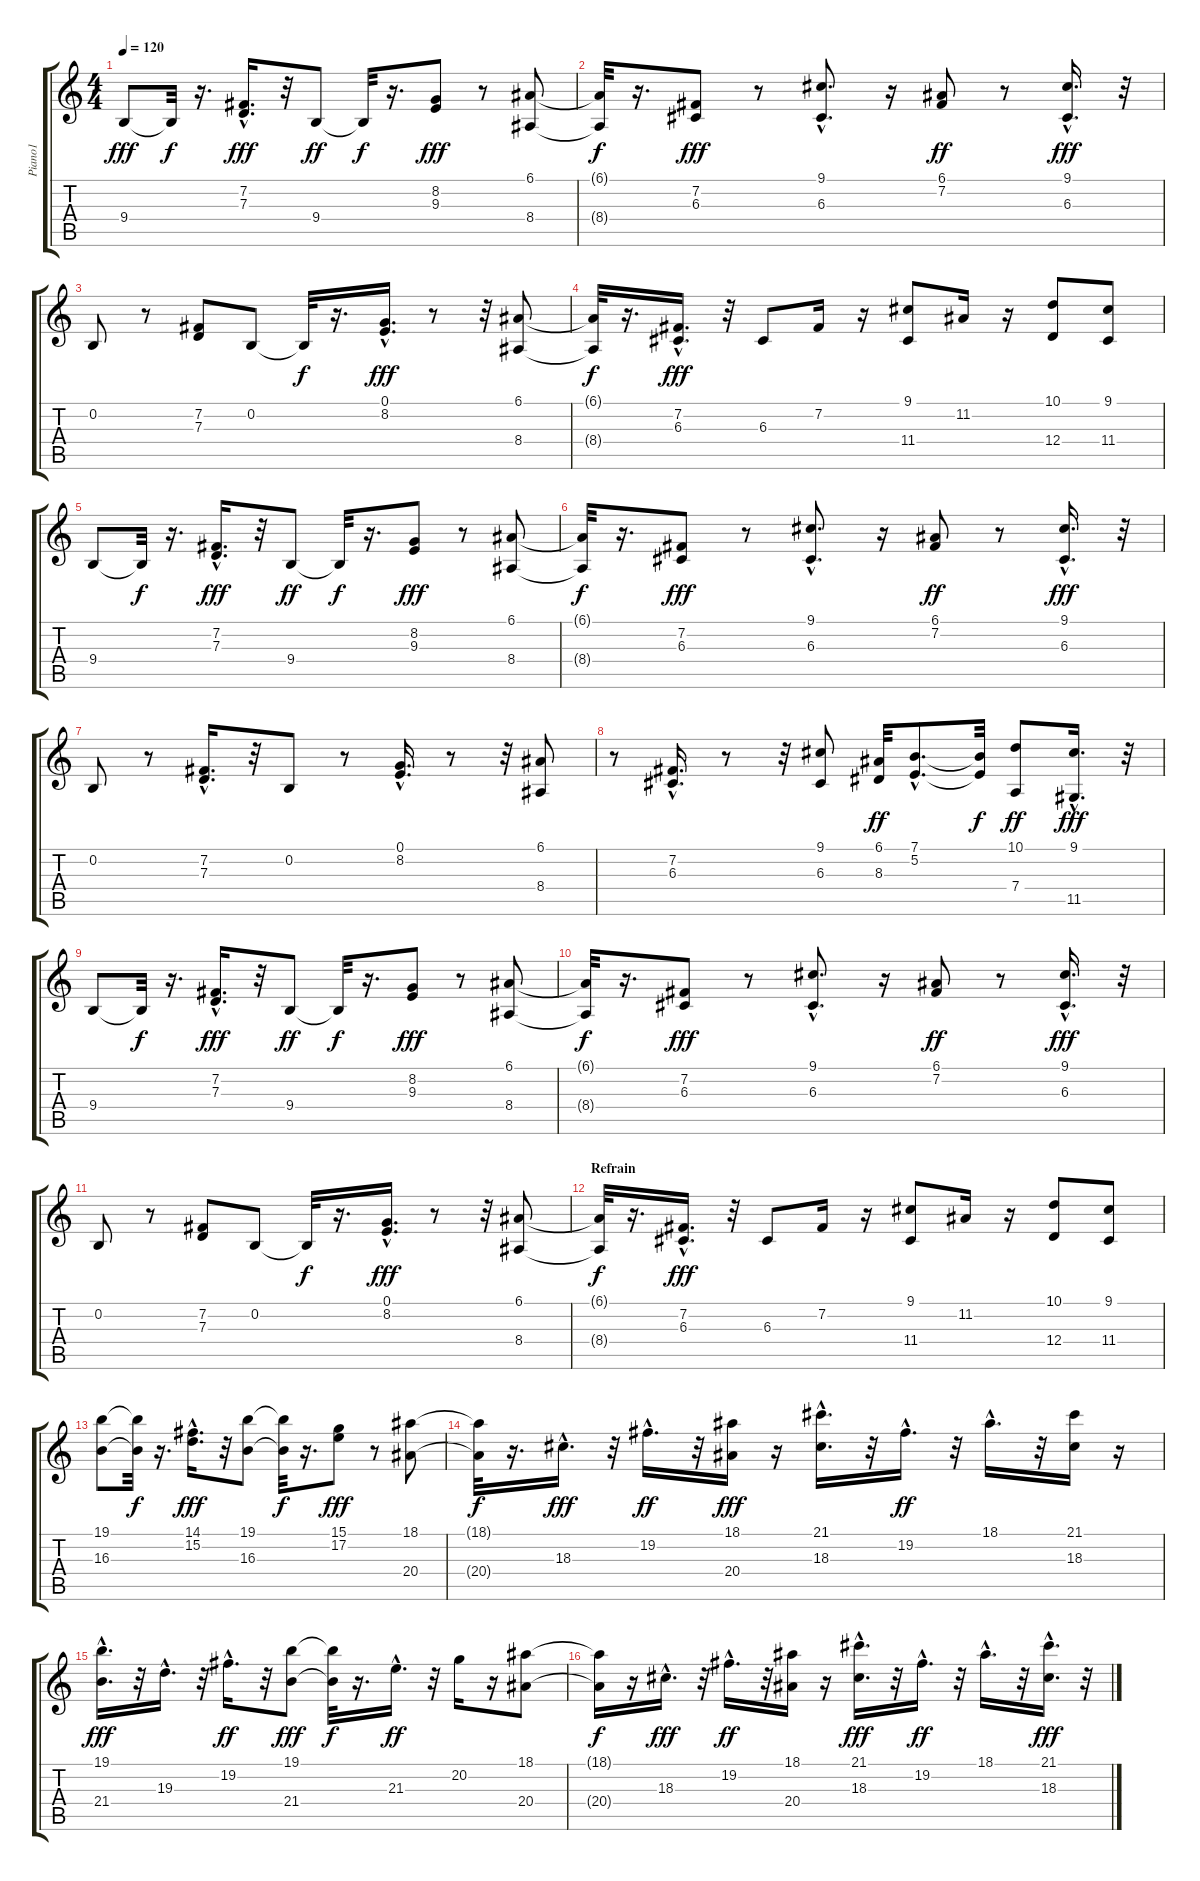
\track ("Piano1" "Piano1") {instrument brightacousticpiano}
\staff {score tabs}
\tuning (E4 B3 G3 D3 A2 E2) {hide}
\ts (4 4)
\tempo 120
\clef g2
\ks c
9.4.8{dy fff} 9.4{t}.32{dy f} r.16{d} (7.2{hac} 7.3{hac}).16{d dy fff} r.32 9.4.8{dy ff} 9.4{t}.32{dy f} r.16{d} (8.2 9.3).8{dy fff} r.8 (6.1 8.4).8 |
(6.1{t} 8.4{t}).32{dy f} r.16{d} (7.2 6.3).8{dy fff} r.8 (9.1{hac} 6.3{hac}).8{d} r.16 (6.1 7.2).8{dy ff} r.8 (9.1{hac} 6.3{hac}).16{d dy fff} r.32 |
0.2.8 r.8 (7.2 7.3).8 0.2.8 0.2{t}.32{dy f} r.16{d} (0.1{hac} 8.2{hac}).16{d dy fff} r.8 r.32 (6.1 8.4).8 |
(6.1{t} 8.4{t}).32{dy f} r.16{d} (7.2{hac} 6.3).16{d dy fff} r.32 6.3.8 7.2.16 r.16 (9.1 11.4).8 11.2.16 r.16 (10.1 12.4).8 (9.1 11.4).8 |
9.4.8 9.4{t}.32{dy f} r.16{d} (7.2{hac} 7.3{hac}).16{d dy fff} r.32 9.4.8{dy ff} 9.4{t}.32{dy f} r.16{d} (8.2 9.3).8{dy fff} r.8 (6.1 8.4).8 |
(6.1{t} 8.4{t}).32{dy f} r.16{d} (7.2 6.3).8{dy fff} r.8 (9.1{hac} 6.3{hac}).8{d} r.16 (6.1 7.2).8{dy ff} r.8 (9.1{hac} 6.3{hac}).16{d dy fff} r.32 |
0.2.8 r.8 (7.2{hac} 7.3{hac}).16{d} r.32 0.2.8 r.8 (0.1{hac} 8.2{hac}).16{d} r.8 r.32 (6.1 8.4).8 |
r.8 (7.2{hac} 6.3{hac}).16{d} r.8 r.32 (9.1 6.3).8 (6.1 8.3).32{dy ff} (7.1{hac} 5.2{hac}).8{d} (7.1{t} 5.2{t}).32{dy f} (10.1 7.4).8{dy ff} (9.1{hac} 11.5{hac}).16{d dy fff} r.32 |
9.4.8 9.4{t}.32{dy f} r.16{d} (7.2{hac} 7.3{hac}).16{d dy fff} r.32 9.4.8{dy ff} 9.4{t}.32{dy f} r.16{d} (8.2 9.3).8{dy fff} r.8 (6.1 8.4).8 |
(6.1{t} 8.4{t}).32{dy f} r.16{d} (7.2 6.3).8{dy fff} r.8 (9.1{hac} 6.3{hac}).8{d} r.16 (6.1 7.2).8{dy ff} r.8 (9.1{hac} 6.3{hac}).16{d dy fff} r.32 |
0.2.8 r.8 (7.2 7.3).8 0.2.8 0.2{t}.32{dy f} r.16{d} (0.1{hac} 8.2{hac}).16{d dy fff} r.8 r.32 (6.1 8.4).8 |
\section ("" "Refrain")
(6.1{t} 8.4{t}).32{dy f} r.16{d} (7.2{hac} 6.3).16{d dy fff} r.32 6.3.8 7.2.16 r.16 (9.1 11.4).8 11.2.16 r.16 (10.1 12.4).8 (9.1 11.4).8 |
(19.1 16.3).8 (19.1{t} 16.3{t}).32{dy f} r.16{d} (14.1{hac} 15.2{hac}).16{d dy fff} r.32 (19.1 16.3).8 (19.1{t} 16.3{t}).32{dy f} r.16{d} (15.1 17.2).8{dy fff} r.8 (18.1 20.4).8 |
(18.1{t} 20.4{t}).32{dy f} r.16{d} 18.3{hac}.16{d dy fff} r.32 19.2{hac}.16{d dy ff} r.32 (18.1 20.4).16{dy fff} r.16 (21.1{hac} 18.3{hac}).16{d} r.32 19.2{hac}.16{d dy ff} r.32 18.1{hac}.16{d} r.32 (21.1 18.3).16 r.16 |
(19.1{hac} 21.4{hac}).16{d dy fff} r.32 19.3{hac}.16{d} r.32 19.2{hac}.16{d dy ff} r.32 (19.1 21.4).8{dy fff} (19.1{t} 21.4{t}).32{dy f} r.16{d} 21.3{hac}.16{d dy ff} r.32 20.2.16 r.16 (18.1 20.4).8 |
(18.1{t} 20.4{t}).16{dy f} r.16 18.3{hac}.16{d dy fff} r.32 19.2{hac}.16{d dy ff} r.32 (18.1 20.4).16 r.16 (21.1{hac} 18.3{hac}).16{d dy fff} r.32 19.2{hac}.16{d dy ff} r.32 18.1{hac}.16{d} r.32 (21.1{hac} 18.3{hac}).16{d dy fff} r.32
